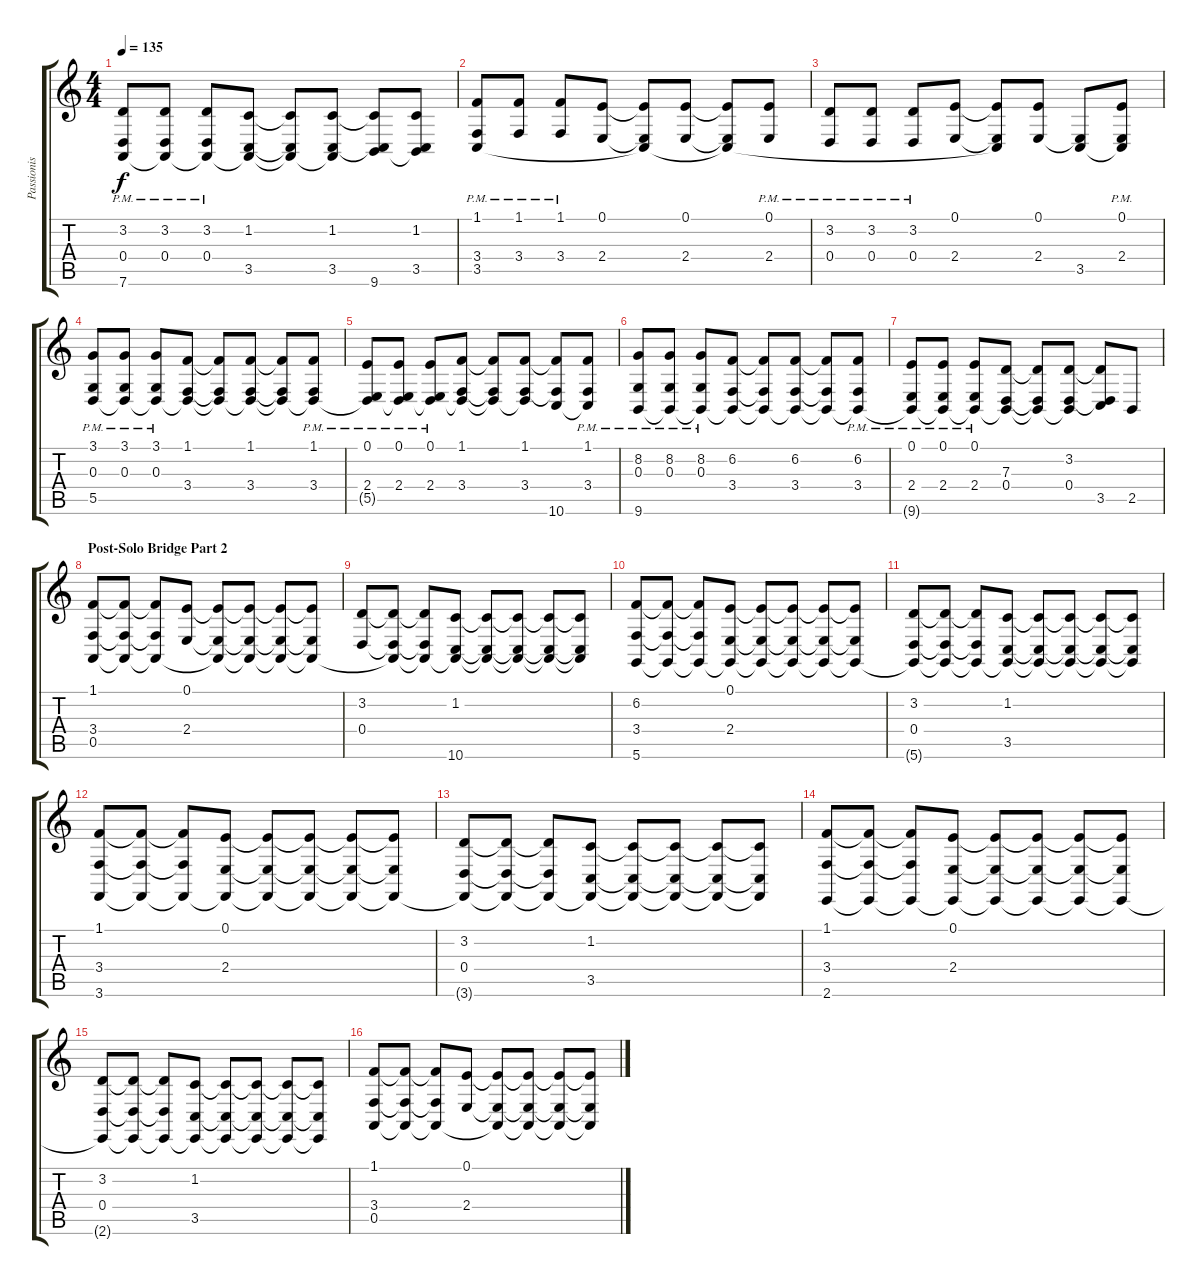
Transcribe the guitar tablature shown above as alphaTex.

\track ("Passionis Strings" "Passionis ") {instrument stringensemble1}
\staff {score tabs}
\tuning (E4 B3 G3 D3 A2 D2) {hide}
\ts (4 4)
\tempo 135
\clef g2
\ks c
(3.2{pm} 0.4 7.6{t}).8{dy f} (3.2{pm} 0.4 7.6{t}).8 (3.2{pm} 0.4 7.6{t}).8 (1.2 3.5 7.6{t}).8 (1.2{t} 3.5{t} 7.6{t}).8 (1.2 3.5 7.6{t}).8 (1.2{t} 3.5{t} 9.6).8 (1.2 3.5 9.6{t}).8 |
(1.1{pm} 3.4 3.5).8 (1.1{pm} 3.4).8 (1.1{pm} 3.4).8 (0.1 2.4).8 (0.1{t} 2.4{t} 3.5{t}).8 (0.1 2.4).8 (0.1{t} 2.4{t} 3.5{t}).8 (0.1{pm} 2.4).8 |
(3.2{pm} 0.4).8 (3.2{pm} 0.4).8 (3.2{pm} 0.4).8 (0.1 2.4).8 (0.1{t} 2.4{t} 3.5{t}).8 (0.1 2.4).8 (2.4{t} 3.5).8 (0.1{pm} 2.4 3.5{t}).8 |
(3.1{pm} 0.3 5.5).8 (3.1{pm} 0.3 5.5{t}).8 (3.1{pm} 0.3 5.5{t}).8 (1.1 3.4 5.5{t}).8 (1.1{t} 3.4{t} 5.5{t}).8 (1.1 3.4 5.5{t}).8 (1.1{t} 3.4{t} 5.5{t}).8 (1.1{pm} 3.4 5.5{t}).8 |
(0.1{pm} 2.4 5.5{t}).8 (0.1{pm} 2.4 5.5{t}).8 (0.1{pm} 2.4 5.5{t}).8 (1.1 3.4 5.5{t}).8 (1.1{t} 3.4{t} 5.5{t}).8 (1.1 3.4 5.5{t}).8 (1.1{t} 3.4{t} 10.6).8 (1.1{pm} 3.4 10.6{t}).8 |
(8.2{pm} 0.3 9.6).8 (8.2{pm} 0.3 9.6{t}).8 (8.2{pm} 0.3 9.6{t}).8 (6.2 3.4 9.6{t}).8 (6.2{t} 3.4{t} 9.6{t}).8 (6.2 3.4 9.6{t}).8 (6.2{t} 3.4{t} 9.6{t}).8 (6.2{pm} 3.4 9.6{t}).8 |
(0.1{pm} 2.4 9.6{t}).8 (0.1{pm} 2.4 9.6{t}).8 (0.1{pm} 2.4 9.6{t}).8 (7.3 0.4 9.6{t}).8 (7.3{t} 0.4{t} 9.6{t}).8 (3.2 0.4 9.6{t}).8 (3.2{t} 0.4{t} 3.5).8 2.5.8 |
\section ("" "Post-Solo Bridge Part 2")
(1.1 3.4 0.5).8 (1.1{t} 3.4{t} 0.5{t}).8 (1.1{t} 3.4{t} 0.5{t}).8 (0.1 2.4).8 (0.1{t} 2.4{t} 0.5{t}).8 (0.1{t} 2.4{t} 0.5{t}).8 (0.1{t} 2.4{t} 0.5{t}).8 (0.1{t} 2.4{t} 0.5{t}).8 |
(3.2 0.4).8 (3.2{t} 0.4{t} 0.5{t}).8 (3.2{t} 0.4{t} 0.5{t}).8 (1.2 0.5{t} 10.6).8 (1.2{t} 0.5{t} 10.6{t}).8 (1.2{t} 0.5{t} 10.6{t}).8 (1.2{t} 0.5{t} 10.6{t}).8 (1.2{t} 0.5{t} 10.6{t}).8 |
(6.2 3.4 5.6).8 (6.2{t} 3.4{t} 5.6{t}).8 (6.2{t} 3.4{t} 5.6{t}).8 (0.1 2.4 5.6{t}).8 (0.1{t} 2.4{t} 5.6{t}).8 (0.1{t} 2.4{t} 5.6{t}).8 (0.1{t} 2.4{t} 5.6{t}).8 (0.1{t} 2.4{t} 5.6{t}).8 |
(3.2 0.4 5.6{t}).8 (3.2{t} 0.4{t} 5.6{t}).8 (3.2{t} 0.4{t} 5.6{t}).8 (1.2 3.5 5.6{t}).8 (1.2{t} 3.5{t} 5.6{t}).8 (1.2{t} 3.5{t} 5.6{t}).8 (1.2{t} 3.5{t} 5.6{t}).8 (1.2{t} 3.5{t} 5.6{t}).8 |
(1.1 3.4 3.6).8 (1.1{t} 3.4{t} 3.6{t}).8 (1.1{t} 3.4{t} 3.6{t}).8 (0.1 2.4 3.6{t}).8 (0.1{t} 2.4{t} 3.6{t}).8 (0.1{t} 2.4{t} 3.6{t}).8 (0.1{t} 2.4{t} 3.6{t}).8 (0.1{t} 2.4{t} 3.6{t}).8 |
(3.2 0.4 3.6{t}).8 (3.2{t} 0.4{t} 3.6{t}).8 (3.2{t} 0.4{t} 3.6{t}).8 (1.2 3.5 3.6{t}).8 (1.2{t} 3.5{t} 3.6{t}).8 (1.2{t} 3.5{t} 3.6{t}).8 (1.2{t} 3.5{t} 3.6{t}).8 (1.2{t} 3.5{t} 3.6{t}).8 |
(1.1 3.4 2.6).8 (1.1{t} 3.4{t} 2.6{t}).8 (1.1{t} 3.4{t} 2.6{t}).8 (0.1 2.4 2.6{t}).8 (0.1{t} 2.4{t} 2.6{t}).8 (0.1{t} 2.4{t} 2.6{t}).8 (0.1{t} 2.4{t} 2.6{t}).8 (0.1{t} 2.4{t} 2.6{t}).8 |
(3.2 0.4 2.6{t}).8 (3.2{t} 0.4{t} 2.6{t}).8 (3.2{t} 0.4{t} 2.6{t}).8 (1.2 3.5 2.6{t}).8 (1.2{t} 3.5{t} 2.6{t}).8 (1.2{t} 3.5{t} 2.6{t}).8 (1.2{t} 3.5{t} 2.6{t}).8 (1.2{t} 3.5{t} 2.6{t}).8 |
(1.1 3.4 0.5).8 (1.1{t} 3.4{t} 0.5{t}).8 (1.1{t} 3.4{t} 0.5{t}).8 (0.1 2.4).8 (0.1{t} 2.4{t} 0.5{t}).8 (0.1{t} 2.4{t} 0.5{t}).8 (0.1{t} 2.4{t} 0.5{t}).8 (0.1{t} 2.4{t} 0.5{t}).8
